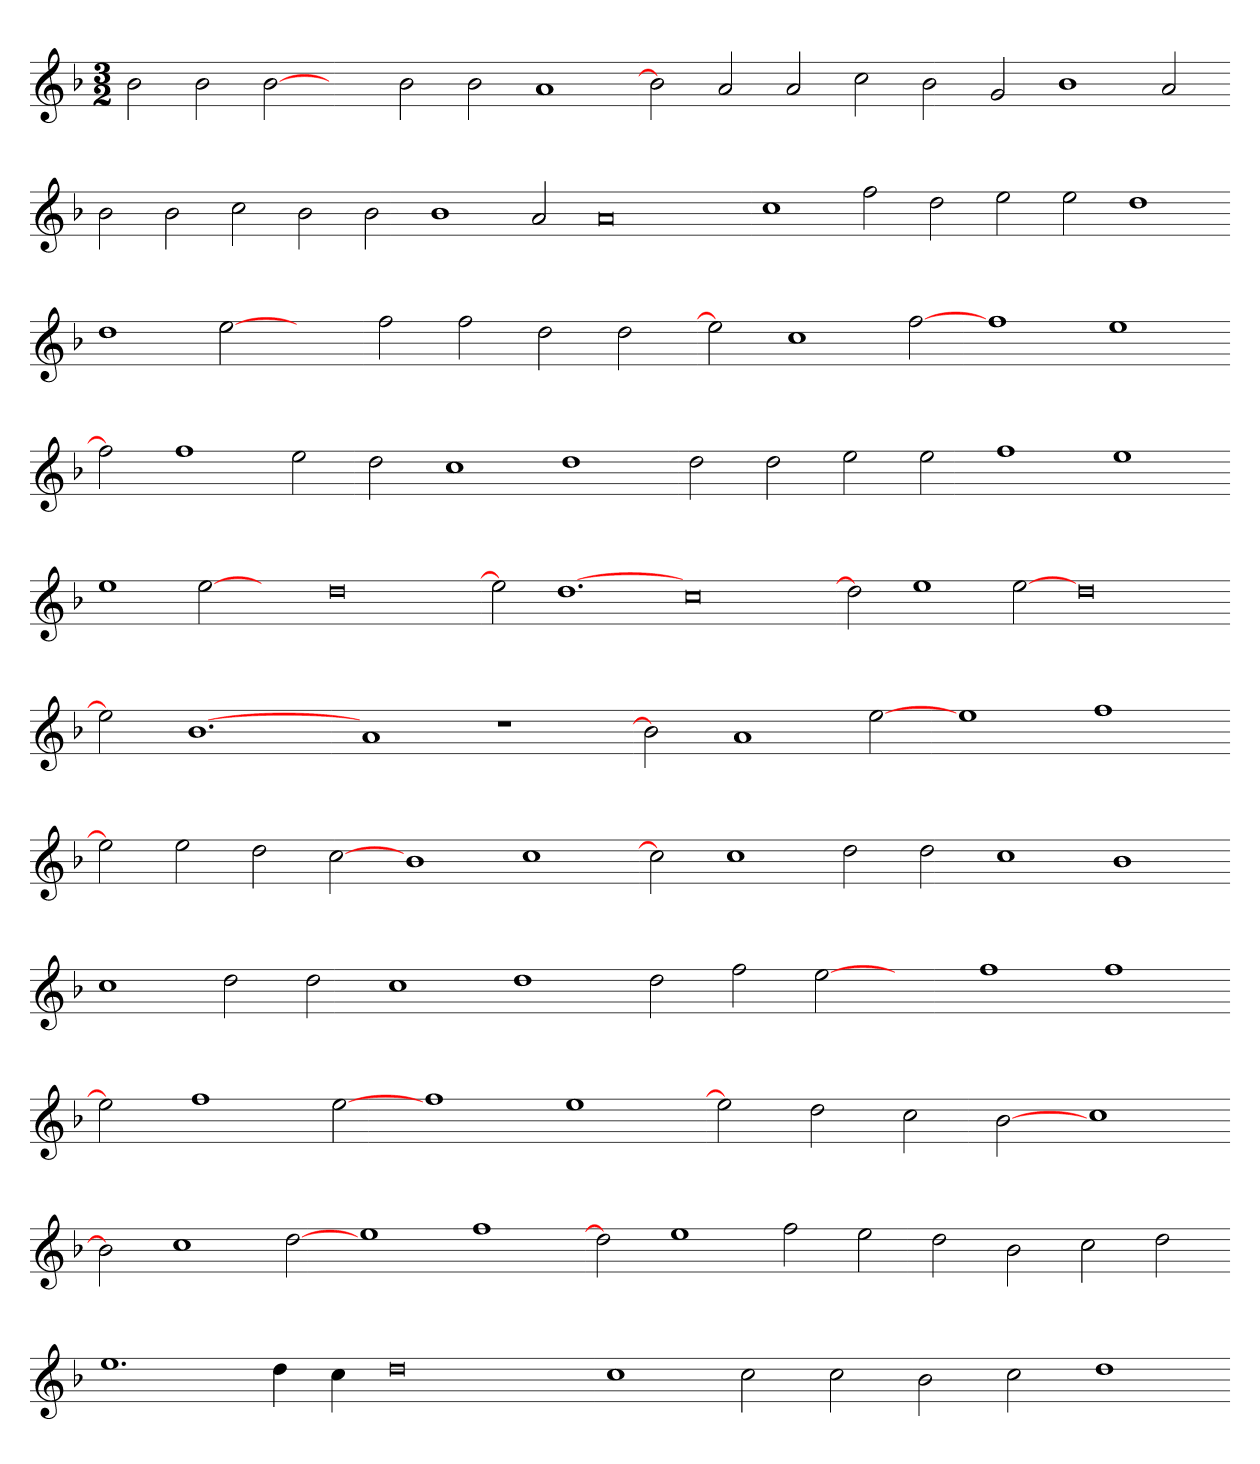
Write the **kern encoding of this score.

**kern
*part1
*staff1
*clefG2
*k[b-]
*M3/2
=
2b-
2b-
[2b-
2ryy
2b-
2b-
1a
=-
2b-]
2a
2a
2cc
2b-
2g
1b-
2a
=-
2b-
2b-
2cc
2b-
2b-
1b-
2a
0a
=-
1cc
2ff
2dd
2ee
2ee
1dd
=-
1dd
[2ee
2ryy
2ff
2ff
2dd
2dd
=-
2ee]
1cc
[2ff
1ff
1ee
=-
2ff]
1ff
2ee
2dd
1cc
1dd
=-
2dd
2dd
2ee
2ee
1ff
1ee
=-
1ee
[2ee
2ryy
0dd
=-
2ee]
[1.dd
0cc
=-
2dd]
1ee
[2ee
0dd
=-
2ee]
[1.b-
1a
1r
=-
2b-]
1a
[2ee
1ee
1ff
=-
2ee]
2ee
2dd
[2cc
1b-
1cc
=-
2cc]
1cc
2dd
2dd
1cc
1b-
=-
1cc
2dd
2dd
1cc
1dd
=-
2dd
2ff
[2ee
2ryy
1ff
1ff
=-
2ee]
1ff
[2ee
1ff
1ee
=-
2ee]
2dd
2cc
[2b-
1cc
=-
2b-]
1cc
[2dd
1ee
1ff
=-
2dd]
1ee
2ff
2ee
2dd
2b-
2cc
2dd
=-
1.ee
4dd
4cc
0dd
=-
1cc
2cc
2cc
2b-
2cc
1dd
=-
*-
